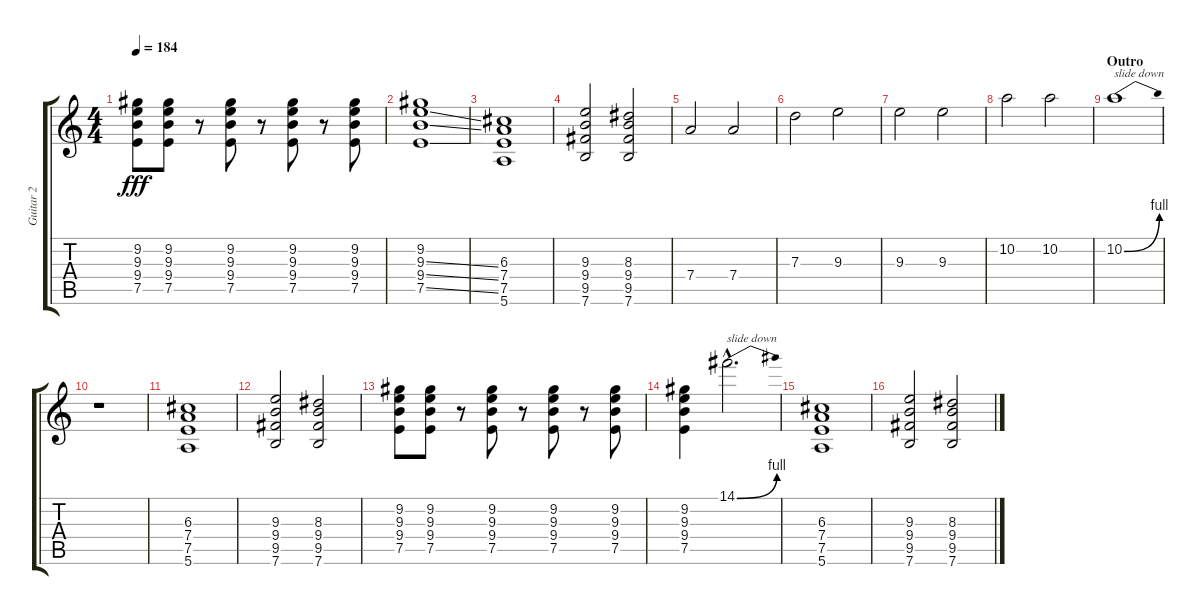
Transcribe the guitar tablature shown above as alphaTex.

\track ("Guitar 2" "Guitar 2") {instrument distortionguitar}
\staff {score tabs}
\tuning (E4 B3 G3 D3 A2 E2) {hide}
\ts (4 4)
\tempo 184
\clef g2
\ks c
(9.2 9.3 9.4 7.5).8{dy fff} (9.2 9.3 9.4 7.5).8 r.8 (9.2 9.3 9.4 7.5).8 r.8 (9.2 9.3 9.4 7.5).8 r.8 (9.2 9.3 9.4 7.5).8 |
(9.2 9.3{ss} 9.4{ss} 7.5{ss}).1 |
(6.3 7.4 7.5 5.6).1 |
(9.3 9.4 9.5 7.6).2 (8.3 9.4 9.5 7.6).2 |
7.4.2 7.4.2 |
7.3.2 9.3.2 |
9.3.2 9.3.2 |
10.2.2 10.2.2 |
\section ("" "Outro")
10.2{be (bend 0 0 60 4)}.1{txt "slide down"} |
r.1 |
(6.3 7.4 7.5 5.6).1 |
(9.3 9.4 9.5 7.6).2 (8.3 9.4 9.5 7.6).2 |
(9.2 9.3 9.4 7.5).8 (9.2 9.3 9.4 7.5).8 r.8 (9.2 9.3 9.4 7.5).8 r.8 (9.2 9.3 9.4 7.5).8 r.8 (9.2 9.3 9.4 7.5).8 |
(9.2 9.3 9.4 7.5).4 14.1{be (bend 0 0 60 4) hac}.2{d txt "slide down"} |
(6.3 7.4 7.5 5.6).1 |
(9.3 9.4 9.5 7.6).2 (8.3 9.4 9.5 7.6).2
